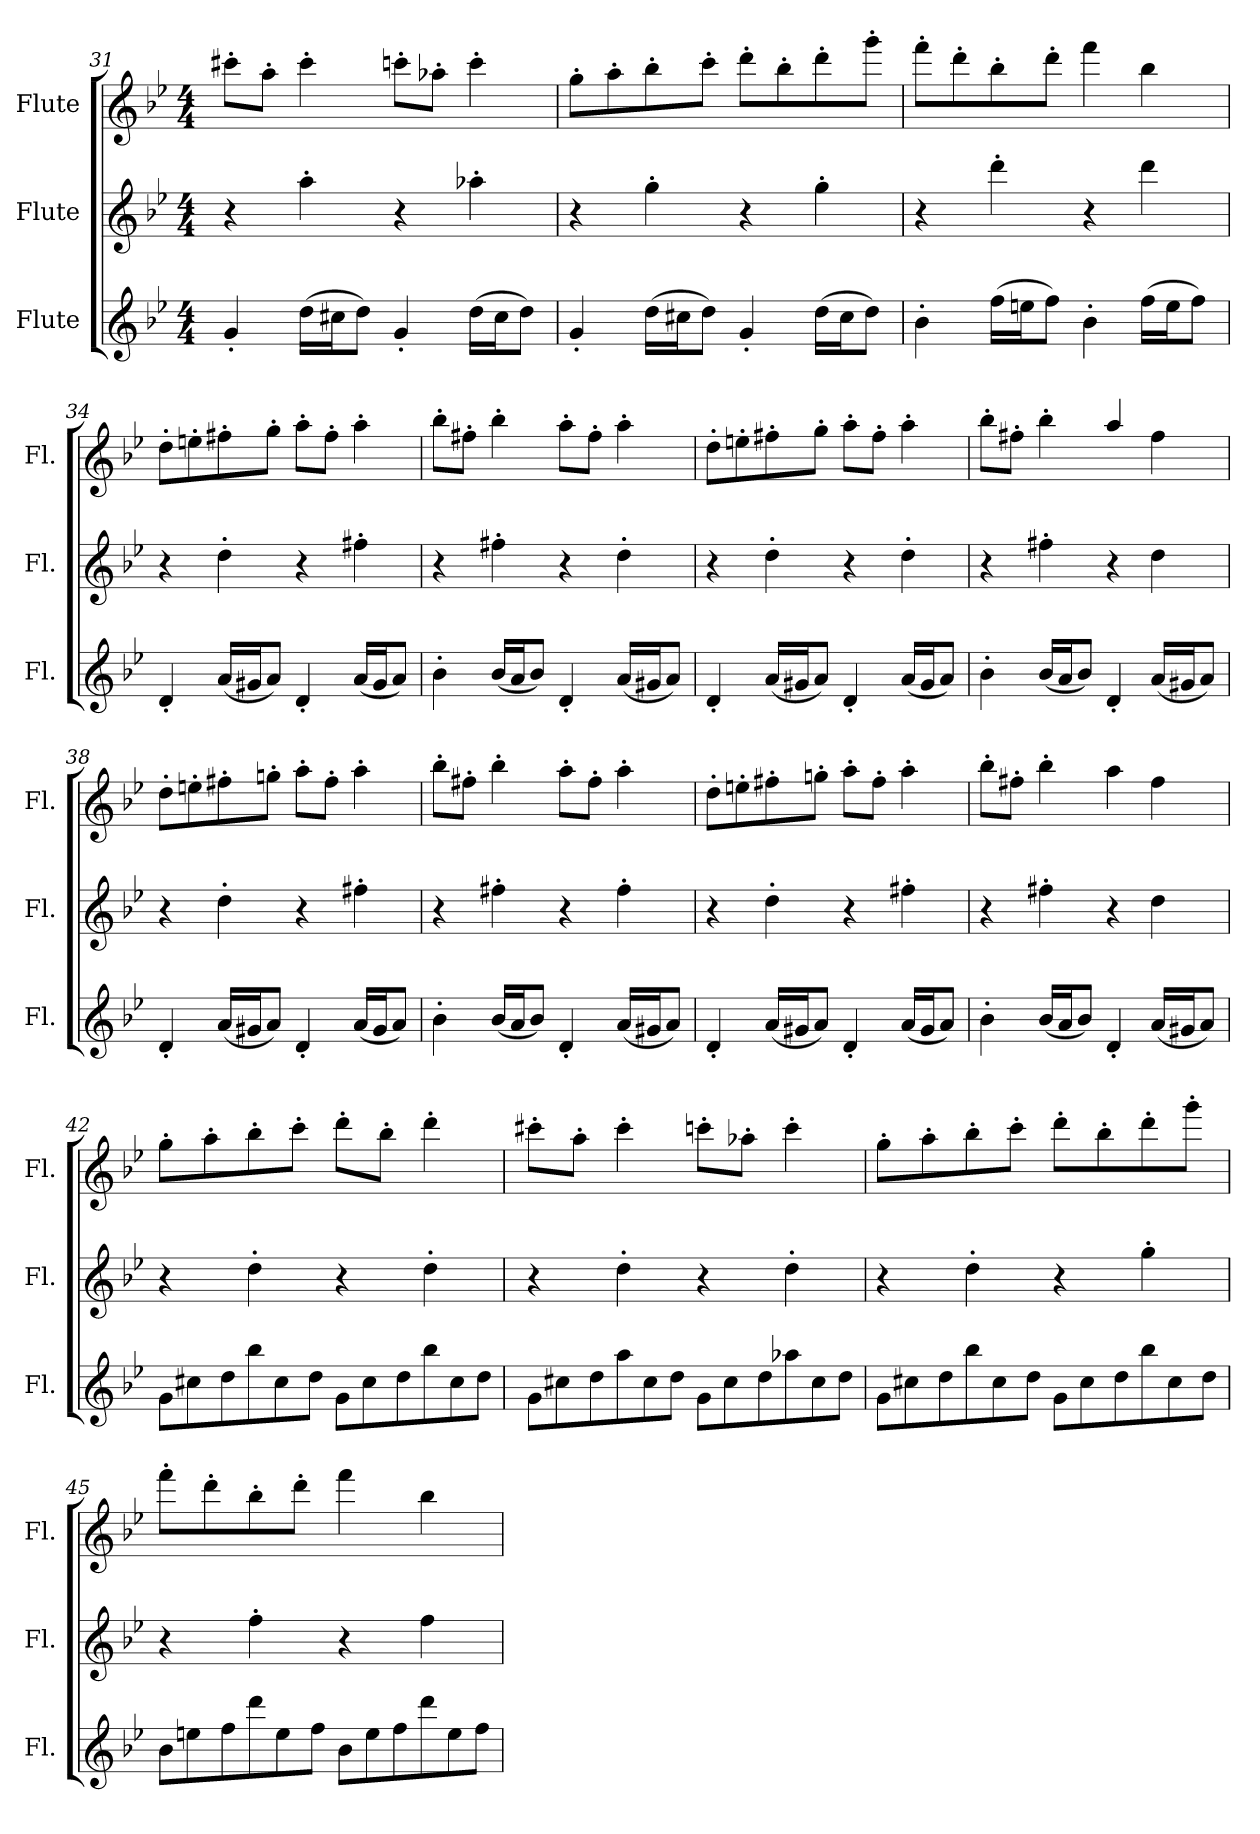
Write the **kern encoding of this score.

**kern	**kern	**kern
*part3	*part2	*part1
*staff3	*staff2	*staff1
*I"Flute	*I"Flute	*I"Flute
*I'Fl.	*I'Fl.	*I'Fl.
*clefG2	*clefG2	*clefG2
*k[b-e-]	*k[b-e-]	*k[b-e-]
*M4/4	*M4/4	*M4/4
=31	=31	=31
4g'/	4r	8ccc#X'\L
.	.	8aa'\J
(16dd\LL	4aa'\	4ccc#'\
16cc#X\J	.	.
8dd\J)	.	.
4g'/	4r	8cccn'\L
.	.	8aa-X'\J
(16dd\LL	4aa-X'\	4ccc'\
16cc#\J	.	.
8dd\J)	.	.
=32	=32	=32
4g'/	4r	8gg'\L
.	.	8aa'\
(16dd\LL	4gg'\	8bb-'\
16cc#X\J	.	.
8dd\J)	.	8ccc'\J
4g'/	4r	8ddd'\L
.	.	8bb-'\
(16dd\LL	4gg'\	8ddd'\
16cc#\J	.	.
8dd\J)	.	8ggg'\J
!!LO:LB:g=z
=33	=33	=33
4b-'\	4r	8fff'\L
.	.	8ddd'\
(16ff\LL	4ddd'\	8bb-'\
16een\J	.	.
8ff\J)	.	8ddd'\J
4b-'\	4r	4fff\
(16ff\LL	4ddd\	4bb-\
16ee\J	.	.
8ff\J)	.	.
=34	=34	=34
4d'/	4r	8dd'\L
.	.	8een'\
(16a/LL	4dd'\	8ff#X'\
16g#X/J	.	.
8a/J)	.	8gg'\J
4d'/	4r	8aa'\L
.	.	8ff#'\J
(16a/LL	4ff#X'\	4aa'\
16g#/J	.	.
8a/J)	.	.
=35	=35	=35
4b-'\	4r	8bb-'\L
.	.	8ff#X'\J
(16b-/LL	4ff#X'\	4bb-'\
16a/J	.	.
8b-/J)	.	.
4d'/	4r	8aa'\L
.	.	8ff#'\J
(16a/LL	4dd'\	4aa'\
16g#X/J	.	.
8a/J)	.	.
!!LO:LB:g=z
=36	=36	=36
4d'/	4r	8dd'\L
.	.	8een'\
(16a/LL	4dd'\	8ff#X'\
16g#X/J	.	.
8a/J)	.	8gg'\J
4d'/	4r	8aa'\L
.	.	8ff#'\J
(16a/LL	4dd'\	4aa'\
16g#/J	.	.
8a/J)	.	.
=37	=37	=37
4b-'\	4r	8bb-'\L
.	.	8ff#X'\J
(16b-/LL	4ff#X'\	4bb-'\
16a/J	.	.
8b-/J)	.	.
4d'/	4r	4aa/
(16a/LL	4dd\	4ff#\
16g#X/J	.	.
8a/J)	.	.
=38	=38	=38
4d'/	4r	8dd'\L
.	.	8een'\
(16a/LL	4dd'\	8ff#X'\
16g#X/J	.	.
8a/J)	.	8ggn'\J
4d'/	4r	8aa'\L
.	.	8ff#'\J
(16a/LL	4ff#X'\	4aa'\
16g#/J	.	.
8a/J)	.	.
!!LO:LB:g=z
=39	=39	=39
4b-'\	4r	8bb-'\L
.	.	8ff#X'\J
(16b-/LL	4ff#X'\	4bb-'\
16a/J	.	.
8b-/J)	.	.
4d'/	4r	8aa'\L
.	.	8ff#'\J
(16a/LL	4ff#'\	4aa'\
16g#X/J	.	.
8a/J)	.	.
=40	=40	=40
4d'/	4r	8dd'\L
.	.	8een'\
(16a/LL	4dd'\	8ff#X'\
16g#X/J	.	.
8a/J)	.	8ggn'\J
4d'/	4r	8aa'\L
.	.	8ff#'\J
(16a/LL	4ff#X'\	4aa'\
16g#/J	.	.
8a/J)	.	.
=41	=41	=41
4b-'\	4r	8bb-'\L
.	.	8ff#X'\J
(16b-/LL	4ff#X'\	4bb-'\
16a/J	.	.
8b-/J)	.	.
4d'/	4r	4aa\
(16a/LL	4dd\	4ff#\
16g#X/J	.	.
8a/J)	.	.
!!LO:PB:g=z
=42	=42	=42
*Xtuplet	*	*
12g\L	4r	8gg'\L
12cc#X\	.	.
.	.	8aa'\
12dd\	.	.
12bb-\	4dd'\	8bb-'\
12cc#\	.	.
.	.	8ccc'\J
12dd\J	.	.
12g\L	4r	8ddd'\L
12cc#\	.	.
.	.	8bb-'\J
12dd\	.	.
12bb-\	4dd'\	4ddd'\
12cc#\	.	.
12dd\J	.	.
=43	=43	=43
12g\L	4r	8ccc#X'\L
12cc#X\	.	.
.	.	8aa'\J
12dd\	.	.
12aa\	4dd'\	4ccc#'\
12cc#\	.	.
12dd\J	.	.
12g\L	4r	8cccn'\L
12cc#\	.	.
.	.	8aa-X'\J
12dd\	.	.
12aa-X\	4dd'\	4ccc'\
12cc#\	.	.
12dd\J	.	.
=44	=44	=44
12g\L	4r	8gg'\L
12cc#X\	.	.
.	.	8aa'\
12dd\	.	.
12bb-\	4dd'\	8bb-'\
12cc#\	.	.
.	.	8ccc'\J
12dd\J	.	.
12g\L	4r	8ddd'\L
12cc#\	.	.
.	.	8bb-'\
12dd\	.	.
12bb-\	4gg'\	8ddd'\
12cc#\	.	.
.	.	8ggg'\J
12dd\J	.	.
!!LO:LB:g=z
=45	=45	=45
12b-\L	4r	8fff'\L
12een\	.	.
.	.	8ddd'\
12ff\	.	.
12ddd\	4ff'\	8bb-'\
12ee\	.	.
.	.	8ddd'\J
12ff\J	.	.
12b-\L	4r	4fff\
12ee\	.	.
12ff\	.	.
12ddd\	4ff\	4bb-\
12ee\	.	.
12ff\J	.	.
=	=	=
*-	*-	*-
